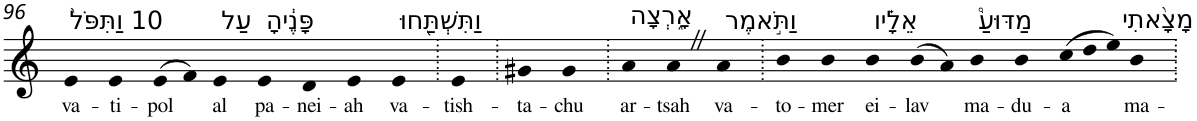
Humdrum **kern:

**kern	**text
*part1	*part1
*staff1	*staff1
*I"Piano	*
*I'Pno	*
!!LO:PB:g=z
*clefG2	*
*k[]	*
=96	=96
!LO:TX:a:t=10 וַתִּפֹּל֙	!
!	!LO:LY:b
4e	va-
!	!LO:LY:b
4e	-ti-
!	!LO:LY:b
(>8e	-pol
8f)	.
!LO:TX:a:t=עַל	!
!	!LO:LY:b
4e	al
!LO:TX:a:t=פָּנֶ֔יהָ	!
!	!LO:LY:b
4e	pa-
!	!LO:LY:b
4d	-nei-
!	!LO:LY:b
4e	-ah
!LO:TX:a:t=וַתִּשְׁתַּ֖חוּ	!
!	!LO:LY:b
4e	va-
=97.	=97.
!	!LO:LY:b
4e	-tish-
=98.	=98.
!	!LO:LY:b
4g#X	-ta-
!	!LO:LY:b
4g#	-chu
=99.	=99.
!LO:TX:a:t=אָ֑רְצָה	!
!	!LO:LY:b
4a	ar-
!	!LO:LY:b
4aZ	-tsah
!LO:TX:a:t=וַתֹּ֣אמֶר	!
!	!LO:LY:b
4a	va-
=100.	=100.
!	!LO:LY:b
4b	-to-
!	!LO:LY:b
4b	-mer
!LO:TX:a:t=אֵלָ֗יו	!
!	!LO:LY:b
4b	ei-
!	!LO:LY:b
(>8b	-lav
8a)	.
!LO:TX:a:t=מַדּוּעַ֩	!
!	!LO:LY:b
4b	ma-
!	!LO:LY:b
4b	-du-
*Xtuplet	*
!	!LO:LY:b
(>12cc	-a
12dd	.
12ee)	.
!LO:TX:a:t=מָצָ֨אתִי	!
!	!LO:LY:b
4b	ma-
=.	=.
*-	*-
